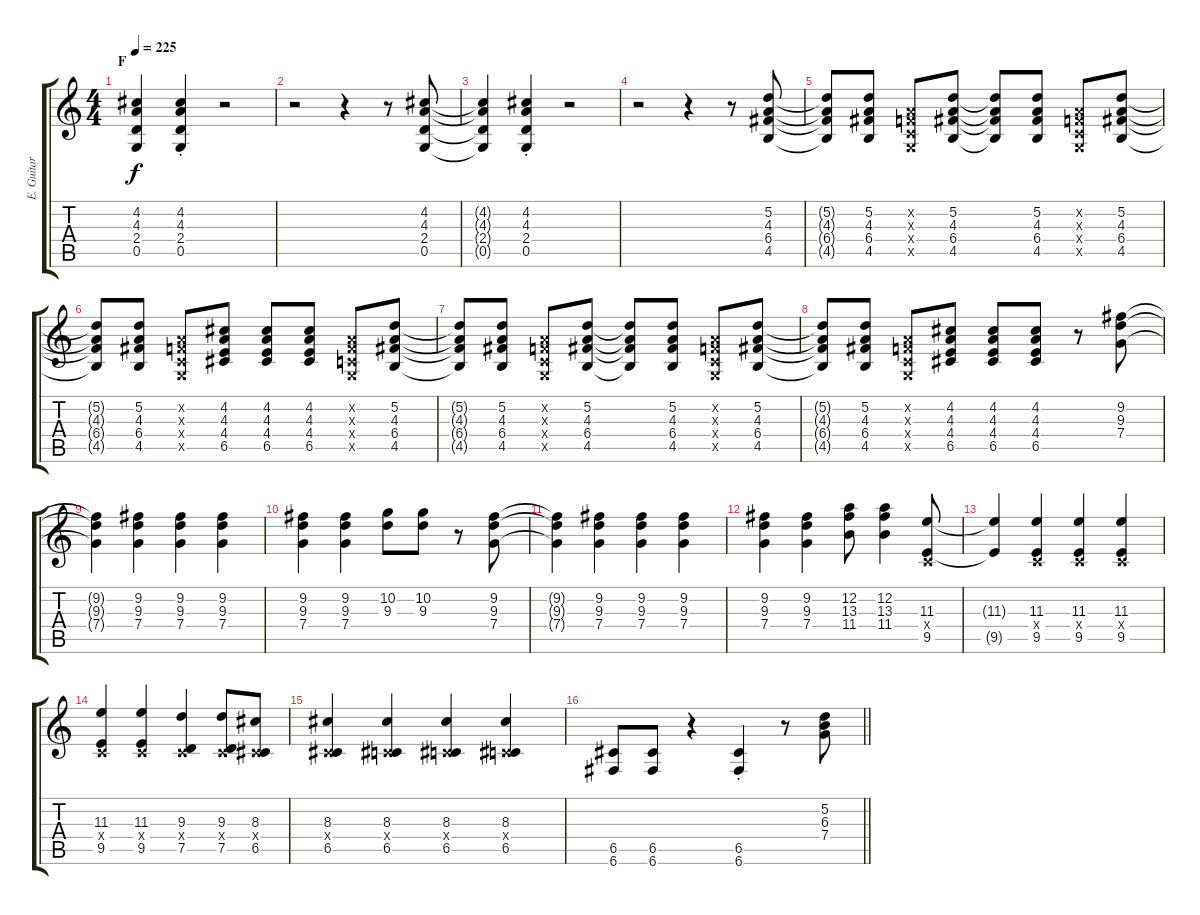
\track ("E. Guitar I (Uruha)" "E. Guitar ") {instrument overdrivenguitar}
\staff {score tabs}
\tuning (D4 A3 F3 C3 G2 C2) {hide}
\ts (4 4)
\section ("" "F")
\tempo 225
\clef g2
\ks c
(4.2{t} 4.3{t} 2.4{t} 0.5{t}).4{dy f} (4.2{st} 4.3{st} 2.4{st} 0.5{st}).4 r.2 |
r.2 r.4 r.8 (4.2 4.3 2.4 0.5).8 |
(4.2{t} 4.3{t} 2.4{t} 0.5{t}).4 (4.2{st} 4.3{st} 2.4{st} 0.5{st}).4 r.2 |
r.2 r.4 r.8 (5.2 4.3 6.4 4.5).8 |
(5.2{t} 4.3{t} 6.4{t} 4.5{t}).8 (5.2 4.3 6.4 4.5).8 (0.2{x} 0.3{x} 0.4{x} 0.5{x}).8 (5.2 4.3 6.4 4.5).8 (5.2{t} 4.3{t} 6.4{t} 4.5{t}).8 (5.2 4.3 6.4 4.5).8 (0.2{x} 0.3{x} 0.4{x} 0.5{x}).8 (5.2 4.3 6.4 4.5).8 |
(5.2{t} 4.3{t} 6.4{t} 4.5{t}).8 (5.2 4.3 6.4 4.5).8 (0.2{x} 0.3{x} 0.4{x} 0.5{x}).8 (4.2 4.3 4.4 6.5).8 (4.2 4.3 4.4 6.5).8 (4.2 4.3 4.4 6.5).8 (0.2{x} 0.3{x} 0.4{x} 0.5{x}).8 (5.2 4.3 6.4 4.5).8 |
(5.2{t} 4.3{t} 6.4{t} 4.5{t}).8 (5.2 4.3 6.4 4.5).8 (0.2{x} 0.3{x} 0.4{x} 0.5{x}).8 (5.2 4.3 6.4 4.5).8 (5.2{t} 4.3{t} 6.4{t} 4.5{t}).8 (5.2 4.3 6.4 4.5).8 (0.2{x} 0.3{x} 0.4{x} 0.5{x}).8 (5.2 4.3 6.4 4.5).8 |
(5.2{t} 4.3{t} 6.4{t} 4.5{t}).8 (5.2 4.3 6.4 4.5).8 (0.2{x} 0.3{x} 0.4{x} 0.5{x}).8 (4.2 4.3 4.4 6.5).8 (4.2 4.3 4.4 6.5).8 (4.2 4.3 4.4 6.5).8 r.8 (9.2 9.3 7.4).8 |
(9.2{t} 9.3{t} 7.4{t}).4 (9.2 9.3 7.4).4 (9.2 9.3 7.4).4 (9.2 9.3 7.4).4 |
(9.2 9.3 7.4).4 (9.2 9.3 7.4).4 (10.2 9.3).8 (10.2 9.3).8 r.8 (9.2 9.3 7.4).8 |
(9.2{t} 9.3{t} 7.4{t}).4 (9.2 9.3 7.4).4 (9.2 9.3 7.4).4 (9.2 9.3 7.4).4 |
(9.2 9.3 7.4).4 (9.2 9.3 7.4).4 (12.2 13.3 11.4).8 (12.2 13.3 11.4).4 (11.3 0.4{x} 9.5).8 |
(11.3{t} 9.5{t}).4 (11.3 0.4{x} 9.5).4 (11.3 0.4{x} 9.5).4 (11.3 0.4{x} 9.5).4 |
(11.3 0.4{x} 9.5).4 (11.3 0.4{x} 9.5).4 (9.3 0.4{x} 7.5).4 (9.3 0.4{x} 7.5).8 (8.3 0.4{x} 6.5).8 |
(8.3 0.4{x} 6.5).4 (8.3 0.4{x} 6.5).4 (8.3 0.4{x} 6.5).4 (8.3 0.4{x} 6.5).4 |
\barLineRight lightlight
(6.5 6.6).8 (6.5 6.6).8 r.4 (6.5{st} 6.6{st}).4 r.8 (5.2 6.3 7.4).8
